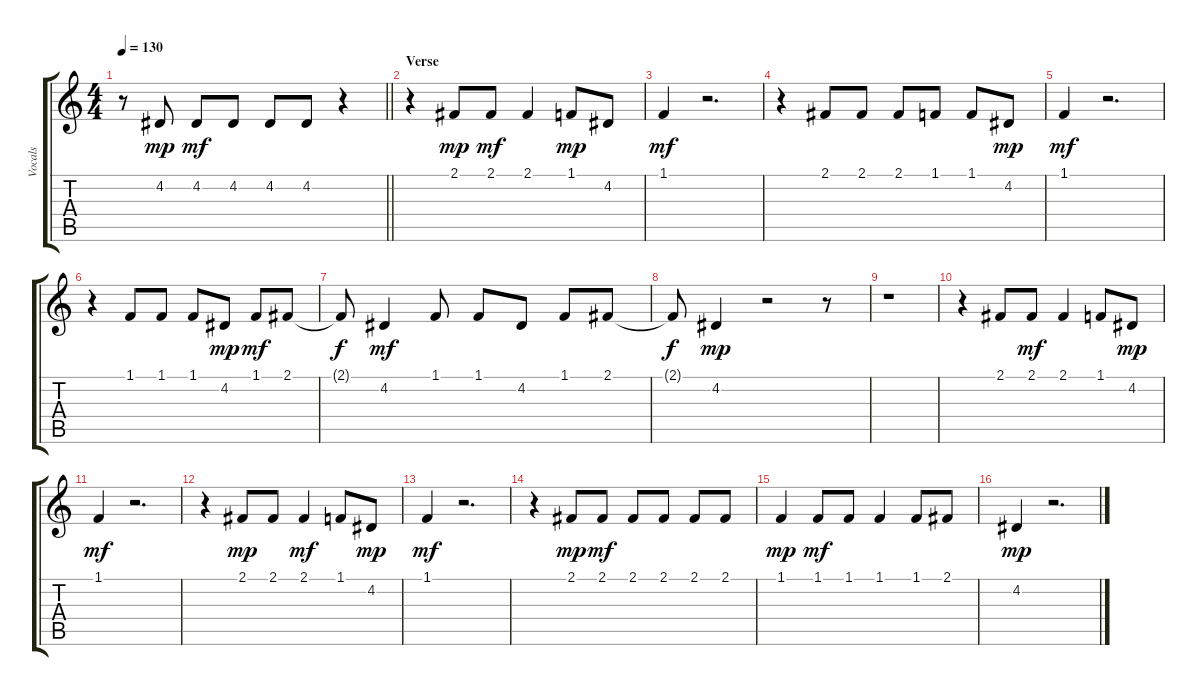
\track ("Vocals" "Vocals") {instrument altosax}
\staff {score tabs}
\tuning (E4 B3 G3 D3 A2 E2) {hide}
\ts (4 4)
\tempo 130
\clef g2
\barLineRight lightlight
\ks c
r.8{dy mf} 4.2.8{dy mp} 4.2.8{dy mf} 4.2.8 4.2.8 4.2.8 r.4 |
\section ("" "Verse")
r.4 2.1.8{dy mp} 2.1.8{dy mf} 2.1.4 1.1.8{dy mp} 4.2.8 |
1.1.4{dy mf} r.2{d} |
r.4 2.1.8 2.1.8 2.1.8 1.1.8 1.1.8 4.2.8{dy mp} |
1.1.4{dy mf} r.2{d} |
r.4 1.1.8 1.1.8 1.1.8 4.2.8{dy mp} 1.1.8{dy mf} 2.1.8 |
2.1{t}.8{dy f} 4.2.4{dy mf} 1.1.8 1.1.8 4.2.8 1.1.8 2.1.8 |
2.1{t}.8{dy f} 4.2.4{dy mp} r.2 r.8 |
r.1 |
r.4 2.1.8 2.1.8{dy mf} 2.1.4 1.1.8 4.2.8{dy mp} |
1.1.4{dy mf} r.2{d} |
r.4 2.1.8{dy mp} 2.1.8 2.1.4{dy mf} 1.1.8 4.2.8{dy mp} |
1.1.4{dy mf} r.2{d} |
r.4 2.1.8{dy mp} 2.1.8{dy mf} 2.1.8 2.1.8 2.1.8 2.1.8 |
1.1.4{dy mp} 1.1.8{dy mf} 1.1.8 1.1.4 1.1.8 2.1.8 |
4.2.4{dy mp} r.2{d}
